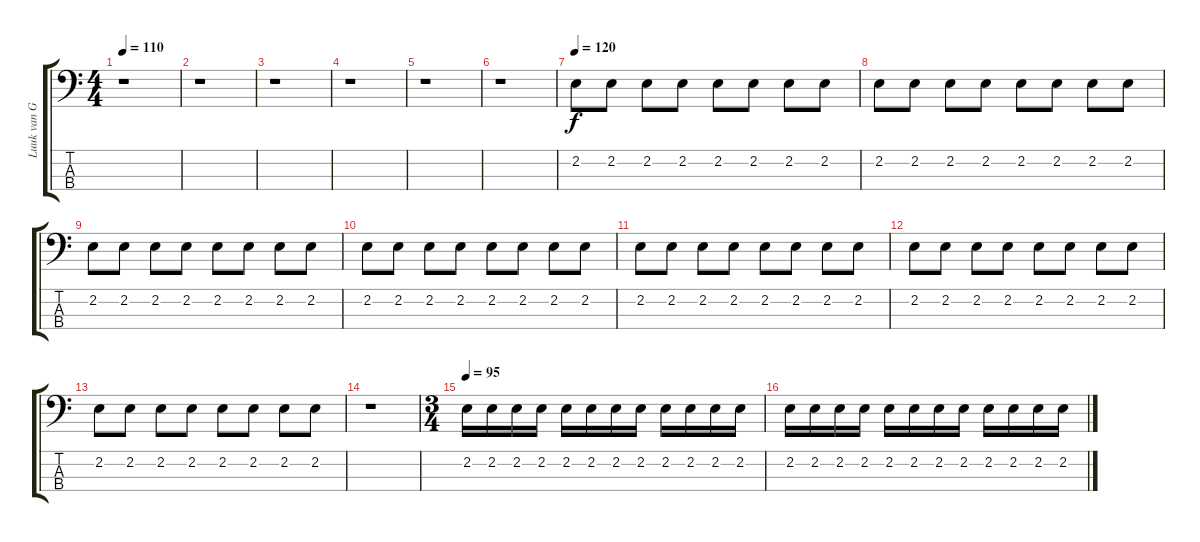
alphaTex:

\track ("Luuk van Gerven" "Luuk van G") {instrument electricbasspick}
\staff {score tabs}
\tuning (G2 D2 A1 E1) {hide}
\ts (4 4)
\tempo 110
\clef f4
\ks c
r.1{dy f} |
r.1 |
r.1 |
r.1 |
r.1 |
r.1 |
\tempo 120
2.2.8 2.2.8 2.2.8 2.2.8 2.2.8 2.2.8 2.2.8 2.2.8 |
2.2.8 2.2.8 2.2.8 2.2.8 2.2.8 2.2.8 2.2.8 2.2.8 |
2.2.8 2.2.8 2.2.8 2.2.8 2.2.8 2.2.8 2.2.8 2.2.8 |
2.2.8 2.2.8 2.2.8 2.2.8 2.2.8 2.2.8 2.2.8 2.2.8 |
2.2.8 2.2.8 2.2.8 2.2.8 2.2.8 2.2.8 2.2.8 2.2.8 |
2.2.8 2.2.8 2.2.8 2.2.8 2.2.8 2.2.8 2.2.8 2.2.8 |
2.2.8 2.2.8 2.2.8 2.2.8 2.2.8 2.2.8 2.2.8 2.2.8 |
r.1 |
\ts (3 4)
\tempo 95
2.2.16 2.2.16 2.2.16 2.2.16 2.2.16 2.2.16 2.2.16 2.2.16 2.2.16 2.2.16 2.2.16 2.2.16 |
2.2.16 2.2.16 2.2.16 2.2.16 2.2.16 2.2.16 2.2.16 2.2.16 2.2.16 2.2.16 2.2.16 2.2.16
